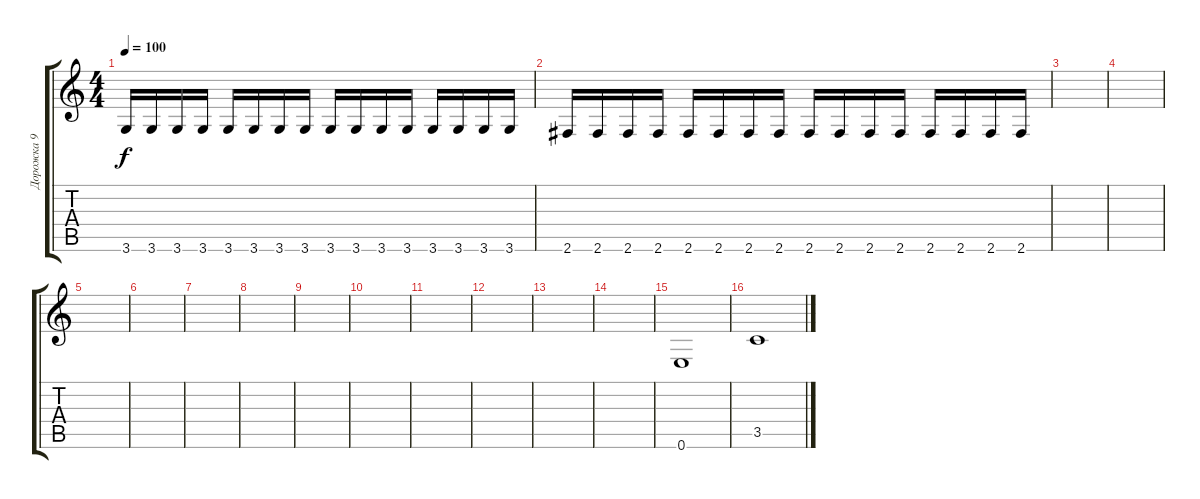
\track ("Дорожка 9" "Дорожка 9") {instrument electricbasspick}
\staff {score tabs}
\tuning (E4 B3 G3 D3 A2 E2) {hide}
\ts (4 4)
\tempo 100
\clef g2
\ks c
3.6.16{dy f} 3.6.16 3.6.16 3.6.16 3.6.16 3.6.16 3.6.16 3.6.16 3.6.16 3.6.16 3.6.16 3.6.16 3.6.16 3.6.16 3.6.16 3.6.16 |
2.6.16 2.6.16 2.6.16 2.6.16 2.6.16 2.6.16 2.6.16 2.6.16 2.6.16 2.6.16 2.6.16 2.6.16 2.6.16 2.6.16 2.6.16 2.6.16 |
|
|
|
|
|
|
|
|
|
|
|
|
0.6.1 |
3.5.1
